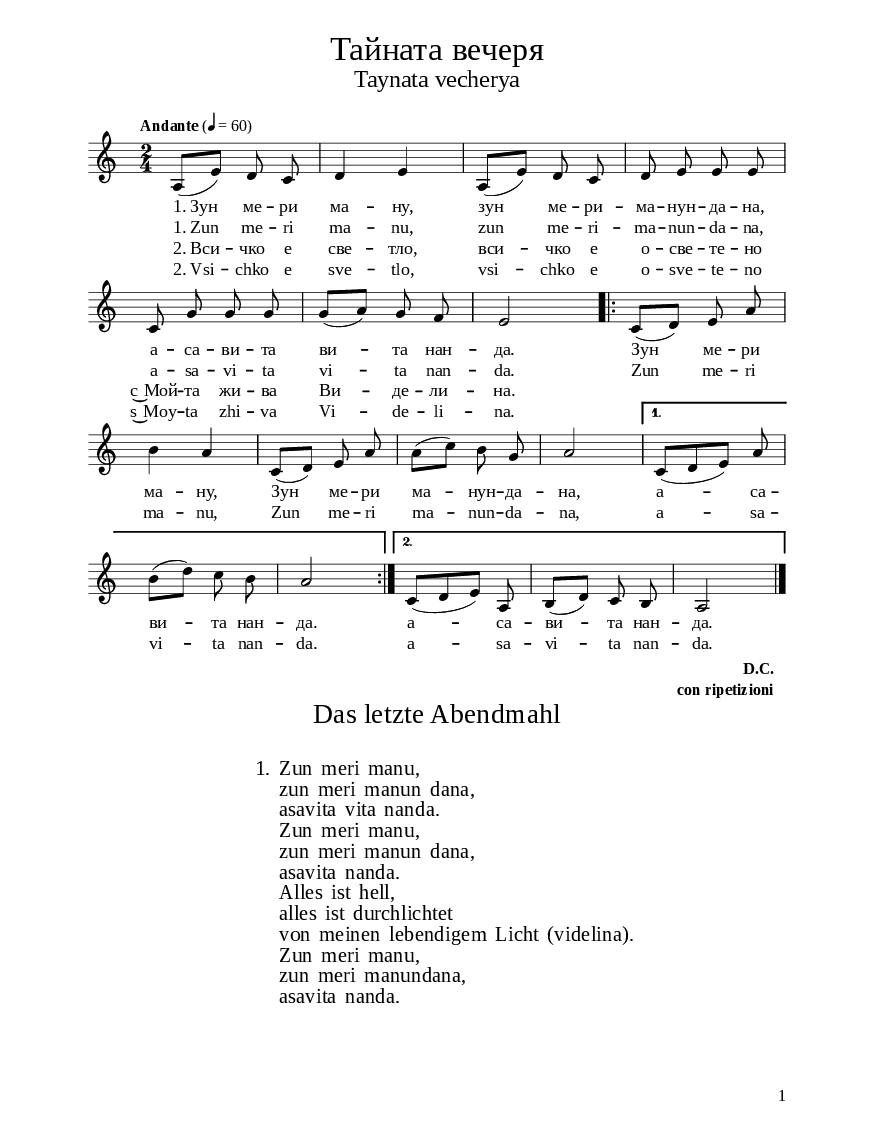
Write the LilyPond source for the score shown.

\version "2.24.0"

% include paper part and global functions
\include "include/globals.ily"

\bookpart {
  \include "include/bookpart-paper.ily"
  \score {
    \include "include/score-layout.ily"

    \new Voice \absolute  {
      \clef treble
      \key a \minor
      \time 2/4
      \tempoFunc "Andante" 4 "60"
      \autoBeamOff

      a8 ([ e'8 ]) d'8 c'8 | d'4 e'4 | a8 ([ e'8 ])  d'8 c'8 | d'8 e'8 e'8 e'8 \break |
      c'8 g'8 g'8 g'8 | g'8 ([a'8]) g'8 f'8 | e'2 \repeat volta 2 {
        c'8 ([ d'8 ]) e'8 a'8 |\break
        b'4 a'4 | c'8 ([ d'8 ]) e'8 a'8 | a'8 ([ c''8 ]) b'8 g'8 | a'2 |
      } \alternative {
        {
          c'8 ([ d' e' ]) a'  | \break
          b'8 ([ d''8 ]) c''8 b'8 | a'2 |
        } {  c'8 ([ d'8 e'8 ]) a8 | b8 ([ d'8 ]) c'8 b8 | a2 | \bar "|." \break }
      }
    }

    \addlyrics {
      "1. Зун" ме -- ри ма -- ну, зун ме -- ри -- ма -- нун -- да -- на,
      а -- са -- ви -- та ви -- та нан -- да. Зун ме -- ри
      ма -- ну, Зун ме -- ри ма -- нун -- да -- на, а -- са --
      ви -- та  нан -- да.  а -- са -- ви -- та  нан -- да.
    }

    \addlyrics {
      "1. Zun" me -- ri ma -- nu, zun me -- ri -- ma -- nun -- da -- na,
      a -- sa -- vi -- ta vi -- ta nan -- da. Zun me -- ri
      ma -- nu, Zun me -- ri ma -- nun -- da -- na, a -- sa --
      vi -- ta  nan -- da.  a -- sa -- vi -- ta  nan -- da.
    }

    \addlyrics {
      "2. Вси" -- чко е све -- тло, вси -- чко е о -- све -- те -- но
      с~Мой -- та жи -- ва Ви -- де -- ли -- на.
    }

    \addlyrics {
      "2. Vsi" -- chko e sve -- tlo, vsi -- chko e o -- sve -- te -- no
      s~Moy -- ta zhi -- va Vi -- de -- li -- na.
    }

    \header {
      title = \titleFunc "Тайната вечеря" "Taynata vecherya"
    }

    \midi{}

  } % score
  \markup \dc-two "D.C." "con ripetizioni"


  % include foreign translation(s) of the song
  \version "2.22.1"

\markup \fill-line { \fontsize #deTitleFontSize "Das letzte Abendmahl" }
\markup \null
\markup \null
\markup \fontsize #deCoupletFontSize {
  \hspace #16
  \override #`(baseline-skip . ,deCoupletBaselineSkip)

  \column {
     \line { " " }
      \line { 1.  Zun meri manu, }
      \line {   "   " zun meri manun dana, }
      \line {   "   " asavita vita nanda. }
      \line {   "   " Zun meri manu, }
      \line {   "   " zun meri manun dana, }

\line {   "   " asavita nanda. }

\line {   "   " Alles ist hell, }

\line {   "   " alles ist durchlichtet }

\line {   "   " von meinen lebendigem Licht (videlina). }

\line {   "   " Zun meri manu, }

\line {   "   " zun meri manundana, }

\line {   "   " asavita nanda. }
    }
}


} % bookpart
